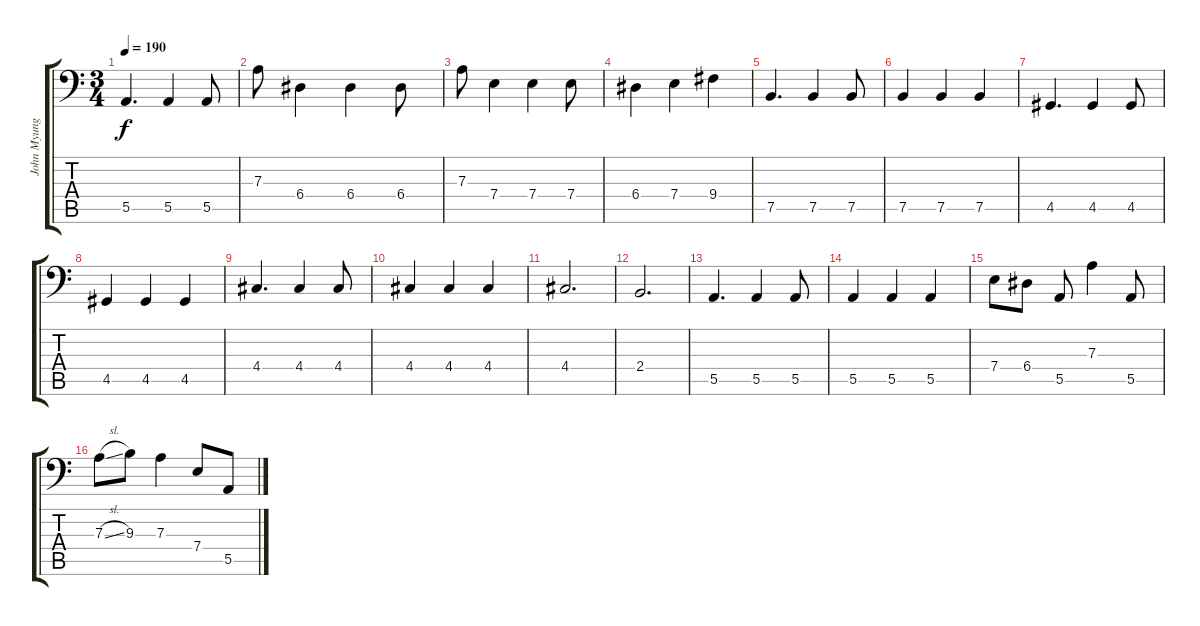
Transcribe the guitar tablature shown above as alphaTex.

\track ("John Myung - Bass" "John Myung") {instrument electricbassfinger}
\staff {score tabs}
\tuning (C3 G2 D2 A1 E1 B0) {hide}
\ts (3 4)
\tempo 190
\clef f4
\ks c
5.5.4{d dy f} 5.5.4 5.5.8 |
7.3.8 6.4.4 6.4.4 6.4.8 |
7.3.8 7.4.4 7.4.4 7.4.8 |
6.4.4 7.4.4 9.4.4 |
7.5.4{d} 7.5.4 7.5.8 |
7.5.4 7.5.4 7.5.4 |
4.5.4{d} 4.5.4 4.5.8 |
4.5.4 4.5.4 4.5.4 |
4.4.4{d} 4.4.4 4.4.8 |
4.4.4 4.4.4 4.4.4 |
4.4.2{d} |
2.4.2{d} |
5.5.4{d} 5.5.4 5.5.8 |
5.5.4 5.5.4 5.5.4 |
7.4.8 6.4.8 5.5.8 7.3.4 5.5.8 |
7.3{sl}.8 9.3.8 7.3.4 7.4.8 5.5.8
